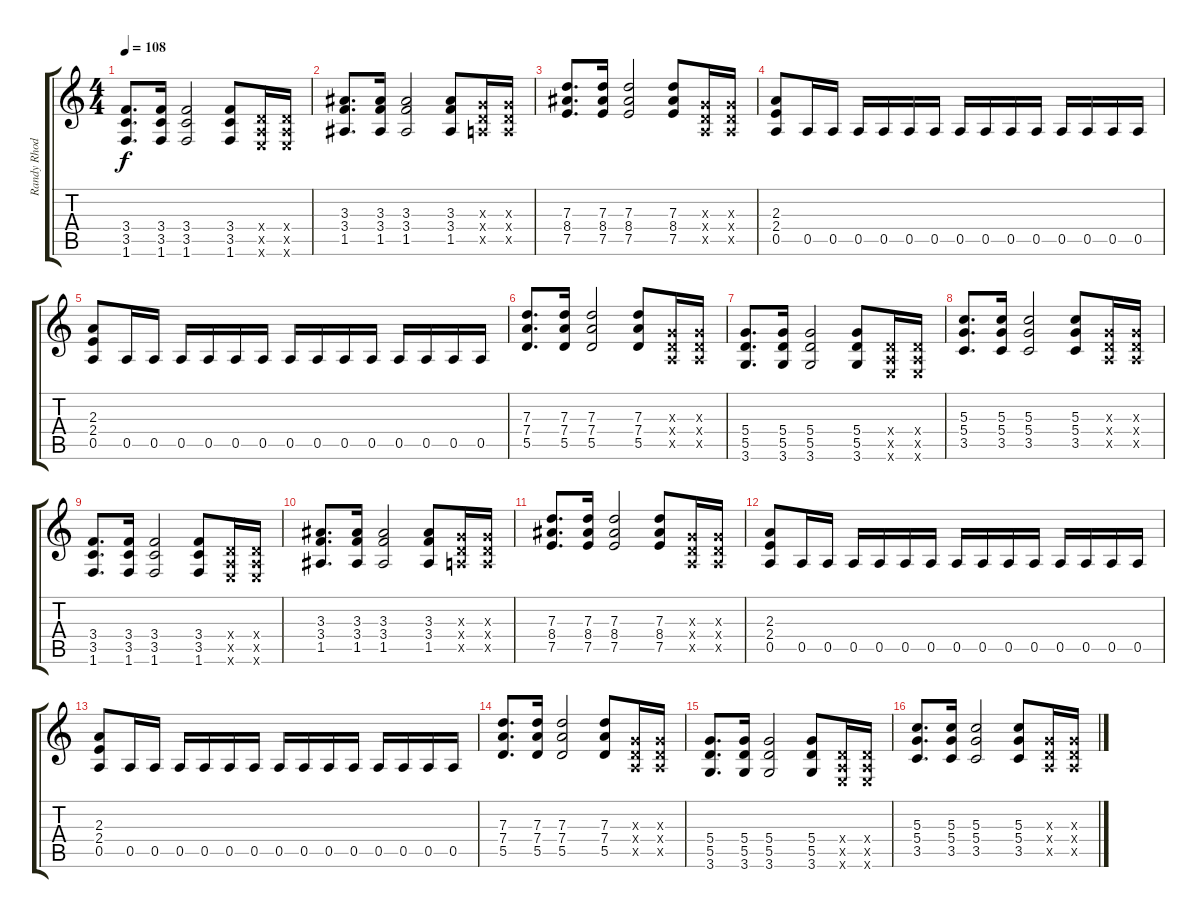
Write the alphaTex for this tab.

\track ("Randy Rhodes" "Randy Rhod") {instrument distortionguitar}
\staff {score tabs}
\tuning (E4 B3 G3 D3 A2 E2) {hide}
\ts (4 4)
\tempo 108
\clef g2
\ks c
(3.4 3.5 1.6).8{d dy f} (3.4 3.5 1.6).16 (3.4 3.5 1.6).2 (3.4 3.5 1.6).8 (0.4{x} 0.5{x} 0.6{x}).16 (0.4{x} 0.5{x} 0.6{x}).16 |
(3.3 3.4 1.5).8{d} (3.3 3.4 1.5).16 (3.3 3.4 1.5).2 (3.3 3.4 1.5).8 (0.3{x} 0.4{x} 0.5{x}).16 (0.3{x} 0.4{x} 0.5{x}).16 |
(7.3 8.4 7.5).8{d} (7.3 8.4 7.5).16 (7.3 8.4 7.5).2 (7.3 8.4 7.5).8 (0.3{x} 0.4{x} 0.5{x}).16 (0.3{x} 0.4{x} 0.5{x}).16 |
(2.3 2.4 0.5).8 0.5.16 0.5.16 0.5.16 0.5.16 0.5.16 0.5.16 0.5.16 0.5.16 0.5.16 0.5.16 0.5.16 0.5.16 0.5.16 0.5.16 |
(2.3 2.4 0.5).8 0.5.16 0.5.16 0.5.16 0.5.16 0.5.16 0.5.16 0.5.16 0.5.16 0.5.16 0.5.16 0.5.16 0.5.16 0.5.16 0.5.16 |
(7.3 7.4 5.5).8{d} (7.3 7.4 5.5).16 (7.3 7.4 5.5).2 (7.3 7.4 5.5).8 (0.3{x} 0.4{x} 0.5{x}).16 (0.3{x} 0.4{x} 0.5{x}).16 |
(5.4 5.5 3.6).8{d} (5.4 5.5 3.6).16 (5.4 5.5 3.6).2 (5.4 5.5 3.6).8 (0.4{x} 0.5{x} 0.6{x}).16 (0.4{x} 0.5{x} 0.6{x}).16 |
(5.3 5.4 3.5).8{d} (5.3 5.4 3.5).16 (5.3 5.4 3.5).2 (5.3 5.4 3.5).8 (0.3{x} 0.4{x} 0.5{x}).16 (0.3{x} 0.4{x} 0.5{x}).16 |
(3.4 3.5 1.6).8{d} (3.4 3.5 1.6).16 (3.4 3.5 1.6).2 (3.4 3.5 1.6).8 (0.4{x} 0.5{x} 0.6{x}).16 (0.4{x} 0.5{x} 0.6{x}).16 |
(3.3 3.4 1.5).8{d} (3.3 3.4 1.5).16 (3.3 3.4 1.5).2 (3.3 3.4 1.5).8 (0.3{x} 0.4{x} 0.5{x}).16 (0.3{x} 0.4{x} 0.5{x}).16 |
(7.3 8.4 7.5).8{d} (7.3 8.4 7.5).16 (7.3 8.4 7.5).2 (7.3 8.4 7.5).8 (0.3{x} 0.4{x} 0.5{x}).16 (0.3{x} 0.4{x} 0.5{x}).16 |
(2.3 2.4 0.5).8 0.5.16 0.5.16 0.5.16 0.5.16 0.5.16 0.5.16 0.5.16 0.5.16 0.5.16 0.5.16 0.5.16 0.5.16 0.5.16 0.5.16 |
(2.3 2.4 0.5).8 0.5.16 0.5.16 0.5.16 0.5.16 0.5.16 0.5.16 0.5.16 0.5.16 0.5.16 0.5.16 0.5.16 0.5.16 0.5.16 0.5.16 |
(7.3 7.4 5.5).8{d} (7.3 7.4 5.5).16 (7.3 7.4 5.5).2 (7.3 7.4 5.5).8 (0.3{x} 0.4{x} 0.5{x}).16 (0.3{x} 0.4{x} 0.5{x}).16 |
(5.4 5.5 3.6).8{d} (5.4 5.5 3.6).16 (5.4 5.5 3.6).2 (5.4 5.5 3.6).8 (0.4{x} 0.5{x} 0.6{x}).16 (0.4{x} 0.5{x} 0.6{x}).16 |
(5.3 5.4 3.5).8{d} (5.3 5.4 3.5).16 (5.3 5.4 3.5).2 (5.3 5.4 3.5).8 (0.3{x} 0.4{x} 0.5{x}).16 (0.3{x} 0.4{x} 0.5{x}).16
